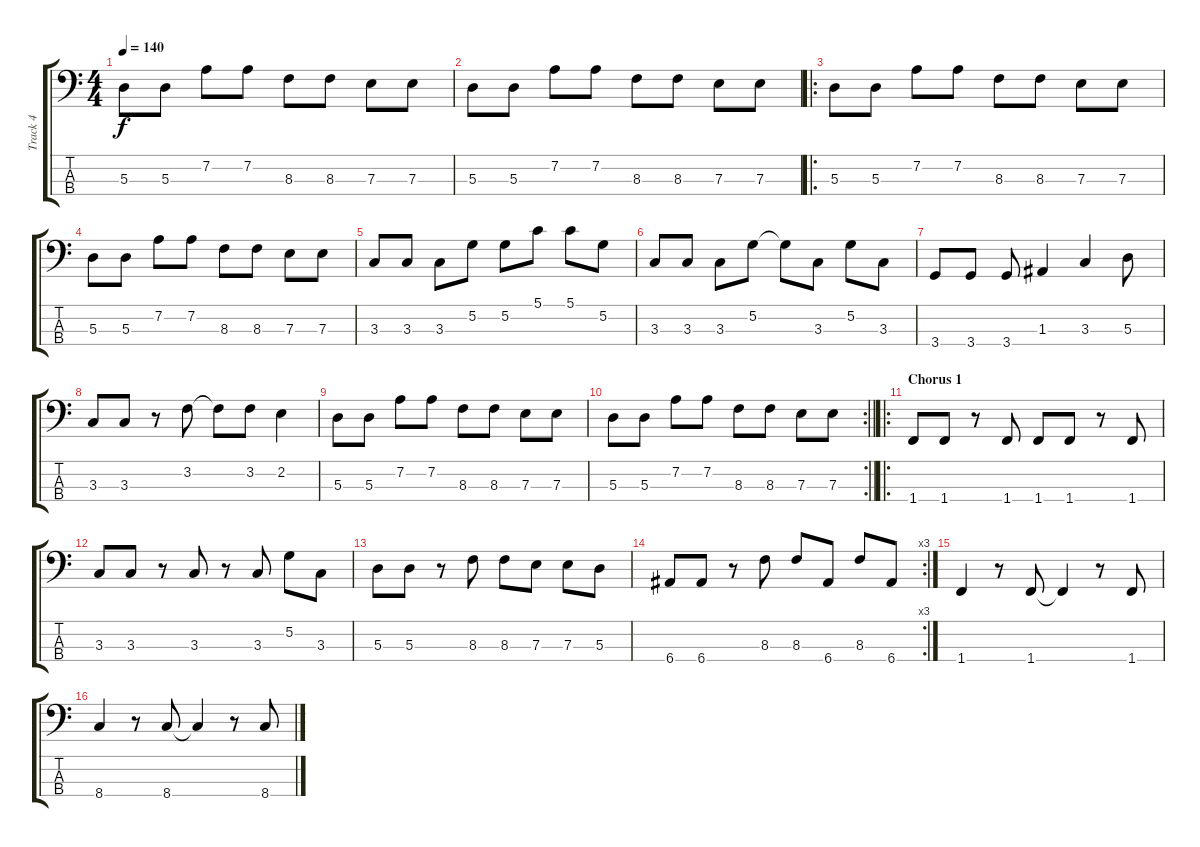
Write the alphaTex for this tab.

\track ("Track 4" "Track 4") {instrument electricbassfinger}
\staff {score tabs}
\tuning (G2 D2 A1 E1) {hide}
\ts (4 4)
\tempo 140
\clef f4
\ks c
5.3.8{dy f} 5.3.8 7.2.8 7.2.8 8.3.8 8.3.8 7.3.8 7.3.8 |
5.3.8 5.3.8 7.2.8 7.2.8 8.3.8 8.3.8 7.3.8 7.3.8 |
\ro
5.3.8 5.3.8 7.2.8 7.2.8 8.3.8 8.3.8 7.3.8 7.3.8 |
5.3.8 5.3.8 7.2.8 7.2.8 8.3.8 8.3.8 7.3.8 7.3.8 |
3.3.8 3.3.8 3.3.8 5.2.8 5.2.8 5.1.8 5.1.8 5.2.8 |
3.3.8 3.3.8 3.3.8 5.2.8 5.2{t}.8 3.3.8 5.2.8 3.3.8 |
3.4.8 3.4.8 3.4.8 1.3.4 3.3.4 5.3.8 |
3.3.8 3.3.8 r.8 3.2.8 3.2{t}.8 3.2.8 2.2.4 |
5.3.8 5.3.8 7.2.8 7.2.8 8.3.8 8.3.8 7.3.8 7.3.8 |
\rc 2
\barLineRight lightlight
5.3.8 5.3.8 7.2.8 7.2.8 8.3.8 8.3.8 7.3.8 7.3.8 |
\ro
\section ("" "Chorus 1")
1.4.8 1.4.8 r.8 1.4.8 1.4.8 1.4.8 r.8 1.4.8 |
3.3.8 3.3.8 r.8 3.3.8 r.8 3.3.8 5.2.8 3.3.8 |
5.3.8 5.3.8 r.8 8.3.8 8.3.8 7.3.8 7.3.8 5.3.8 |
\rc 3
6.4.8 6.4.8 r.8 8.3.8 8.3.8 6.4.8 8.3.8 6.4.8 |
1.4.4 r.8 1.4.8 1.4{t}.4 r.8 1.4.8 |
8.4.4 r.8 8.4.8 8.4{t}.4 r.8 8.4.8
